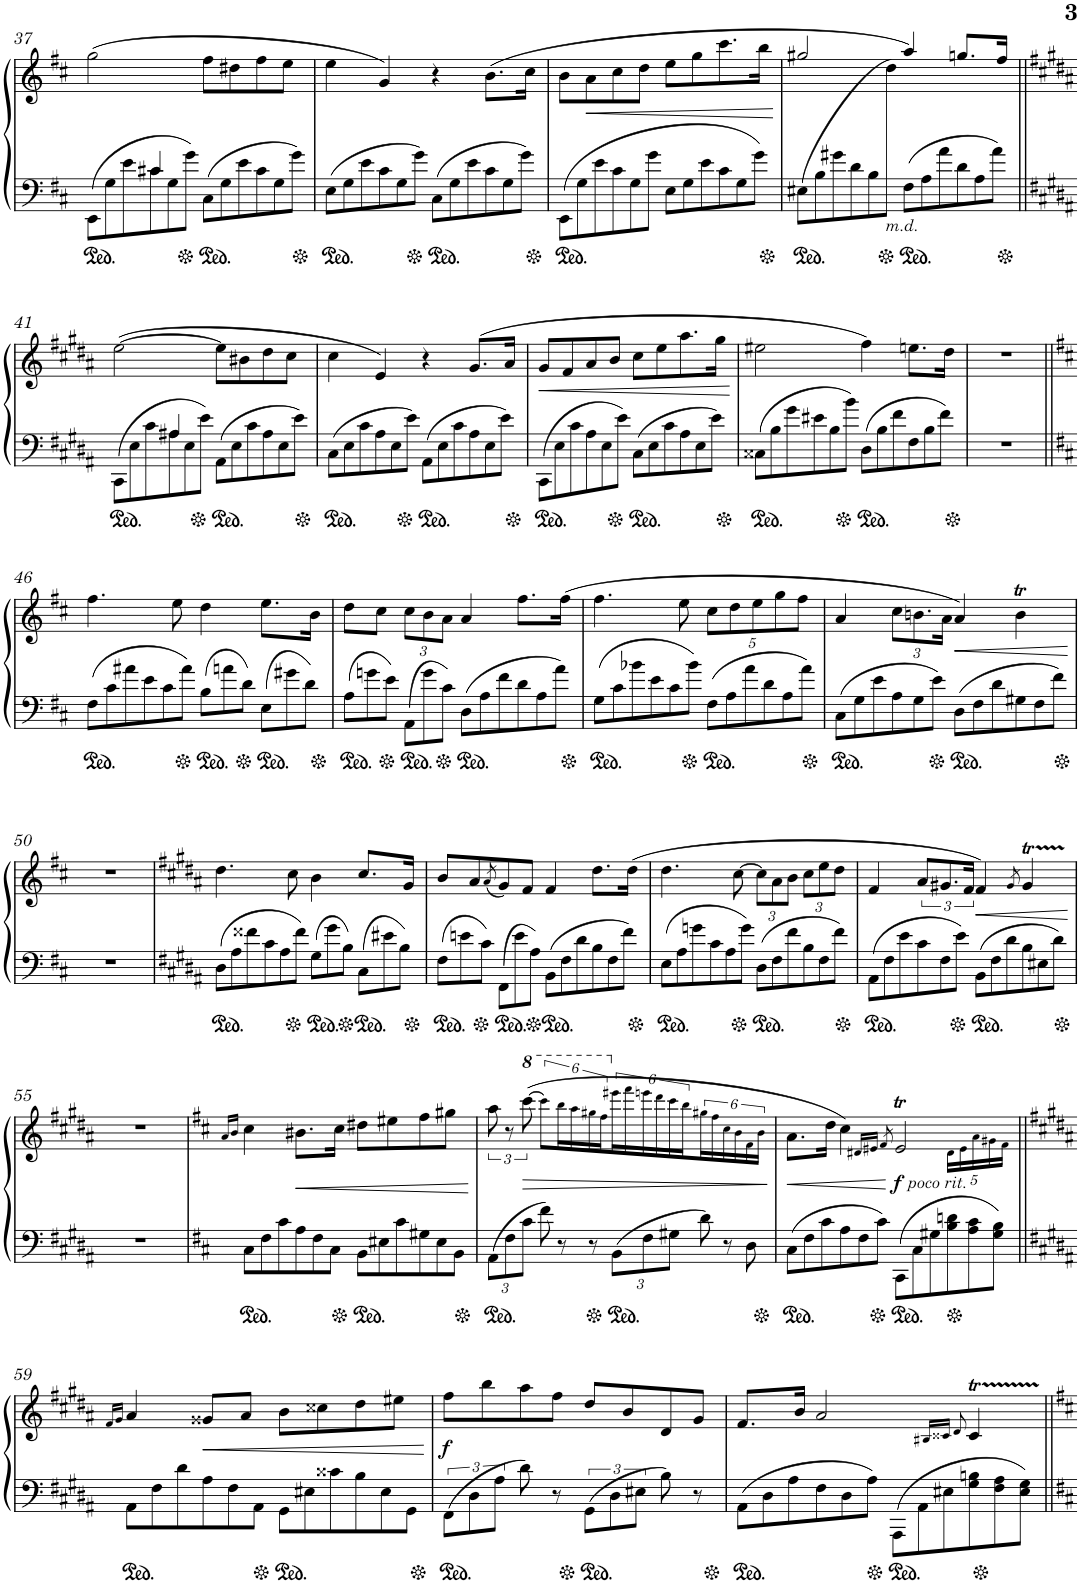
**kern	**kern	**dynam
*part1	*part1	*part1
*staff2	*staff1	*staff1/2
*I"Piano	*	*
*I'Pno.	*	*
!!LO:PB:g=z
*clefF4	*clefG2	*
*k[f#c#]	*k[f#c#]	*
*M4/4	*M4/4	*
*Xbrackettup	*	*
=37	=37	=37
*^	*	*
12EE\L	4ryy	(2gg\	.
12G\	.	.	.
12e\	.	.	.
12c#X\	4c#/	.	.
12G\	.	.	.
12g\J	.	.	.
12C#\L	2ryy	8ff#\L	.
12G\	.	.	.
.	.	8dd#X\	.
12e\	.	.	.
12c#\	.	8ff#\	.
12G\	.	.	.
.	.	8ee\J	.
12g\J	.	.	.
*v	*v	*	*
=38	=38	=38
12E\L	4ee\	.
12G\	.	.
12e\	.	.
12c#\	4g/)	.
12G\	.	.
12g\J	.	.
12C#\L	4r	.
12G\	.	.
12e\	.	.
12c#\	(8.b\L	.
12G\	.	.
12g\J	.	.
.	16cc#\Jk	.
=39	=39	=39
12EE\L	8b\L	.
12G\	.	.
!	!	!LO:HP:b
.	8a\	<
12e\	.	.
12c#\	8cc#\	.
12G\	.	.
.	8dd\J	.
12g\J	.	.
12E\L	8ee\L	.
12G\	.	.
.	8gg\	.
12e\	.	.
12c#\	8.ccc#\	.
12G\	.	.
12g\J	.	.
.	16bb\Jk	.
.	.	[
=40	=40	=40
*ped	*	*
*	*^	*
(12E#X\L	2gg#X/	12%5ryy	.
12B\	.	.	.
12g#X\	.	.	.
12d\	.	.	.
12B\	.	.	.
!LO:TX:b:i:t=m.d.	!	!	!
12ryy	.	12dd\J)	.
*	*Xped	*	*
12F#\L	4aa/)	2ryy	.
12A\	.	.	.
12a\	.	.	.
12d\	8.ggn/L	.	.
12A\	.	.	.
12a\J	.	.	.
.	16ff#/Jk	.	.
*	*v	*v	*
!!LO:LB:g=z
=41||	=41||	=41||
*k[f#c#g#d#a#]	*k[f#c#g#d#a#]	*
*^	*	*
12CC#\L	4ryy	([2ee\	.
12E\	.	.	.
12c#\	.	.	.
12A#X\	4A#/	.	.
12E\	.	.	.
12e\J	.	.	.
12AA#\L	2ryy	8ee\L]	.
12E\	.	.	.
.	.	8b#X\	.
12c#\	.	.	.
12A#\	.	8dd#\	.
12E\	.	.	.
.	.	8cc#\J	.
12e\J	.	.	.
*v	*v	*	*
=42	=42	=42
12C#\L	4cc#\	.
12E\	.	.
12c#\	.	.
12A#\	4e/)	.
12E\	.	.
12e\J	.	.
12AA#\L	4r	.
12E\	.	.
12c#\	.	.
12A#\	(8.g#/L	.
12E\	.	.
12e\J	.	.
.	16a#/Jk	.
=43	=43	=43
!	!	!LO:HP:b
12CC#\L	8g#/L	<
12E\	.	.
.	8f#/	.
12c#\	.	.
12A#\	8a#/	.
12E\	.	.
.	8b/J	.
12e\J	.	.
12C#\L	8cc#\L	.
12E\	.	.
.	8ee\	.
12c#\	.	.
12A#\	8.aa#\	.
12E\	.	.
12e\J	.	.
.	16gg#\Jk	.
.	.	[
=44	=44	=44
12C##X\L	2ee#X\	.
12B\	.	.
12g#\	.	.
12e#X\	.	.
12B\	.	.
12b\J	.	.
12D#\L	4ff#\)	.
12B\	.	.
12f#\	.	.
12F#\	8.een\L	.
12B\	.	.
12f#\J	.	.
.	16dd#\Jk	.
=45	=45	=45
1r	1r	.
!!LO:LB:g=z
=46||	=46||	=46||
*k[f#c#]	*k[f#c#]	*
12F#\L	4.ff#\	.
12c#\	.	.
12a#X\	.	.
12e\	.	.
12c#\	.	.
.	8ee\	.
12a#\J	.	.
*brackettup	*	*
12B\L	4dd\	.
12an\	.	.
12d\J	.	.
12E\L	8.ee\L	.
12g#X\	.	.
12d\J	.	.
.	16b\Jk	.
=47	=47	=47
12A\L	8dd\L	.
12gn\	.	.
.	8cc#\J	.
12e\J	.	.
*	*Xbrackettup	*
12AA\L	12cc#\L	.
12g\	12b\	.
12c#\J	12a\J	.
*Xbrackettup	*	*
12D\L	4a/	.
12A\	.	.
12f#\	.	.
12d\	8.ff#\L	.
12A\	.	.
12a\J	.	.
.	(16ff#\Jk	.
=48	=48	=48
12G\L	4.ff#\	.
12c#\	.	.
12b-X\	.	.
12e\	.	.
12c#\	.	.
.	8ee\	.
12b-\J	.	.
12F#\L	10cc#\L	.
12A\	.	.
.	10dd\	.
12a\	.	.
.	10ee\	.
12d\	.	.
.	10gg\	.
12A\	.	.
.	10ff#\J	.
12a\J	.	.
=49	=49	=49
12C#\L	4a/	.
12G\	.	.
12e\	.	.
12A\	12cc#\L	.
12G\	12.bn\	.
12e\J	.	.
.	24a\Jk	.
!	!	!LO:HP:b
12D\L	4a/)	<
12F#\	.	.
12d\	.	.
12G#X\	4bT\	.
12F#\	.	.
12f#\J	.	.
.	.	[
!!LO:LB:g=z
=50	=50	=50
*k[f#c#]	*k[f#c#]	*
1r	1r	.
=51	=51	=51
*k[f#c#g#d#a#]	*k[f#c#g#d#a#]	*
12D#\L	4.dd#\	.
12A#\	.	.
12f##X\	.	.
12c#\	.	.
12A#\	.	.
.	8cc#\	.
12f##\J	.	.
*brackettup	*	*
12G#\L	4b\	.
12g#\	.	.
12B\J	.	.
12C#\L	8.cc#/L	.
12e#X\	.	.
12B\J	.	.
.	16g#/Jk	.
=52	=52	=52
12F#\L	8b/L	.
12en\	.	.
.	8a#/	.
12c#\J	.	.
.	(8qa#/	.
12FF#\L	8g#/)	.
12e\	.	.
.	8f#/J	.
12A#\J	.	.
*Xbrackettup	*	*
12BB\L	4f#/	.
12F#\	.	.
12d#\	.	.
12B\	8.dd#\L	.
12F#\	.	.
12f#\J	.	.
.	(16dd#\Jk	.
=53	=53	=53
12E\L	4.dd#\	.
12A#\	.	.
12gn\	.	.
12c#\	.	.
12A#\	.	.
.	[8cc#\	.
12g\J	.	.
12D#\L	12cc#\L]	.
12F#\	12a#\	.
12f#\	12b\J	.
12B\	12cc#\L	.
12F#\	12ee\	.
12f#\J	12dd#\J	.
=54	=54	=54
12AA#\L	4f#/	.
12F#\	.	.
12e\	.	.
*	*brackettup	*
12c#\	12a#/L	.
12F#\	12.g#X/	.
12e\J	.	.
.	24f#/Jk	.
!	!	!LO:HP:b
12BB\L	4f#/)	<
12F#\	.	.
12d#\	.	.
.	8qg#/	.
12B\	4g#T/	.
12E#X\	.	.
12d#\J	.	.
.	.	[
!!LO:LB:g=z
=55	=55	=55
1r	1r	.
=56	=56	=56
*k[f#c#]	*k[f#c#]	*
.	16qa/LL	.
.	16qb/JJ	.
12C#\L	4cc#\	.
12F#\	.	.
12c#\	.	.
!	!	!LO:HP:b
12A\	8.b#X\L	<
12F#\	.	.
12C#\J	.	.
.	16cc#\Jk	.
12BB\L	8dd#X\L	.
12E#X\	.	.
.	8ee#X\	.
12c#\	.	.
12G#X\	8ff#\	.
12E#\	.	.
.	8gg#X\J	.
12BB\J	.	.
.	.	[
=57	=57	=57
12AA\L	12aa\	.
12F#\	12r	.
*	*8va	*
12c#\J	([12cccc#\	.
*brackettup	*	*
!	!	!LO:HP:b
12f#\	12cccc#!\L]	>
12r	24bbb!\L	.
.	24aaa!\	.
12r	24ggg#X!\	.
.	24fff#!\J	.
*Xbrackettup	*	*
*	*X8va	*
12BB>\L	24eee#X!\L	.
.	24fff#!\	.
12F#>\	24eeen!\	.
.	24ddd!\	.
12G#X>\J	24ccc#!\	.
.	24bb!\J	.
*brackettup	*	*
12d>\	24gg#X!\L	.
.	24ff#!\	.
12r	24cc#!\	.
.	24b!\	.
12D>\	24f#!\	.
.	24b!\JJ	.
.	.	]
=58	=58	=58
*Xbrackettup	*	*
!	!	!LO:HP:b
*	*^	*
12C#\L	8.a\L	2.ryy	<
12F#\	.	.	.
12c#\	.	.	.
.	16dd\Jk	.	.
12A\	4cc#\)	.	.
12F#\	.	.	.
12c#\J	.	.	.
.	16qd#X/LL	.	.
.	16qe#X/JJ	.	.
.	8qf#/	.	.
!	!LO:TX:b:i:t=poco rit.	!	!
!	!	!	!LO:DY:n=1:b
12CC#\L	2e#t'/	.	[ f
12C#\	.	.	.
12G#X\	.	.	.
*	*	*Xbrackettup	*
12B\ 12dn\	.	20d#^!\LL	.
.	.	20e#^!\	.
12A\ 12c#\	.	.	.
.	.	20a^!\	.
.	.	20g#X^!\	.
12G#\ 12B\J	.	.	.
.	.	20f#^!\JJ	.
*	*v	*v	*
!!LO:LB:g=z
=59||	=59||	=59||
*k[f#c#g#d#a#]	*k[f#c#g#d#a#]	*
.	16qf#/LL	.
.	16qg#/JJ	.
12AA#\L	4a#/	.
12F#\	.	.
12d#\	.	.
!	!	!LO:HP:b
12A#\	8g##X/L	<
12F#\	.	.
.	8a#/J	.
12AA#\J	.	.
12GG#\L	8b\L	.
12E#X\	.	.
.	8cc##X\	.
12c##X\	.	.
12B\	8dd#\	.
12E#\	.	.
.	8ee#X\J	.
12GG#\J	.	.
.	.	[
=60	=60	=60
*brackettup	*	*
!	!	!LO:DY:b
12FF#\L	8ff#\L	f
12D#\	.	.
.	8bb\	.
12A#\J	.	.
8d#\	8aa#\	.
8r	8ff#\J	.
12GG#>\L	8dd#/L	.
12D#>\	.	.
.	8b/	.
12E#X>\J	.	.
8B\	8d#/	.
8r	8g#/J	.
=61	=61	=61
*Xbrackettup	*	*
12AA#\L	8.f#/L	.
12D#\	.	.
12A#\	.	.
.	16b/Jk	.
12F#\	2a#/	.
12D#\	.	.
12A#\J	.	.
12AAA#\L	.	.
12AA#\	.	.
12E#X\	.	.
.	16qB#X/LL	.
.	16qc##X/JJ	.
.	8qd#/	.
12G#\ 12Bn\	4c##t/	.
12F#\ 12A#\	.	.
12E#\ 12G#\J	.	.
=||	=||	=||
*-	*-	*-
